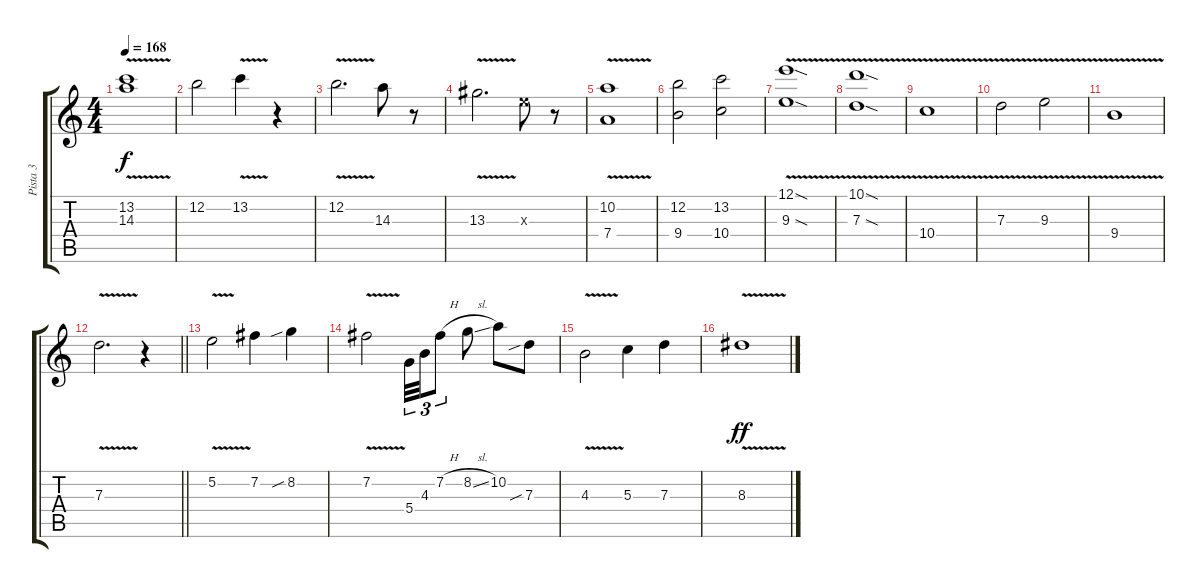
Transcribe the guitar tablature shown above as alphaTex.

\track ("Pista 3" "Pista 3") {instrument overdrivenguitar}
\staff {score tabs}
\tuning (E4 B3 G3 D3 A2 E2) {hide}
\ts (4 4)
\tempo 168
\clef g2
\ks c
(13.2 14.3{v}).1{dy f} |
12.2.2 13.2{v}.4 r.4 |
12.2{v}.2{d} 14.3.8 r.8 |
13.3{v}.2{d} 9.3{x}.8 r.8 |
(10.2 7.4{v}).1 |
(12.2 9.4).2 (13.2 10.4).2 |
(12.1{sod} 9.3{v sod}).1 |
(10.1{v sod} 7.3{v sod}).1 |
10.4{v}.1 |
7.3{v}.2 9.3{v}.2 |
9.4{v}.1 |
\barLineRight lightlight
7.3{v}.2{d} r.4 |
5.2{v}.2 7.2.4 8.2{sib}.4 |
7.2{v}.2 5.4.32{tu (3 2)} 4.3.32{tu (3 2)} 7.2{h}.8{tu (3 2)} 8.2{sl}.8 10.2.8 7.3{sib}.8 |
4.3{v}.2 5.3.4 7.3.4 |
8.3{v}.1{dy ff}
